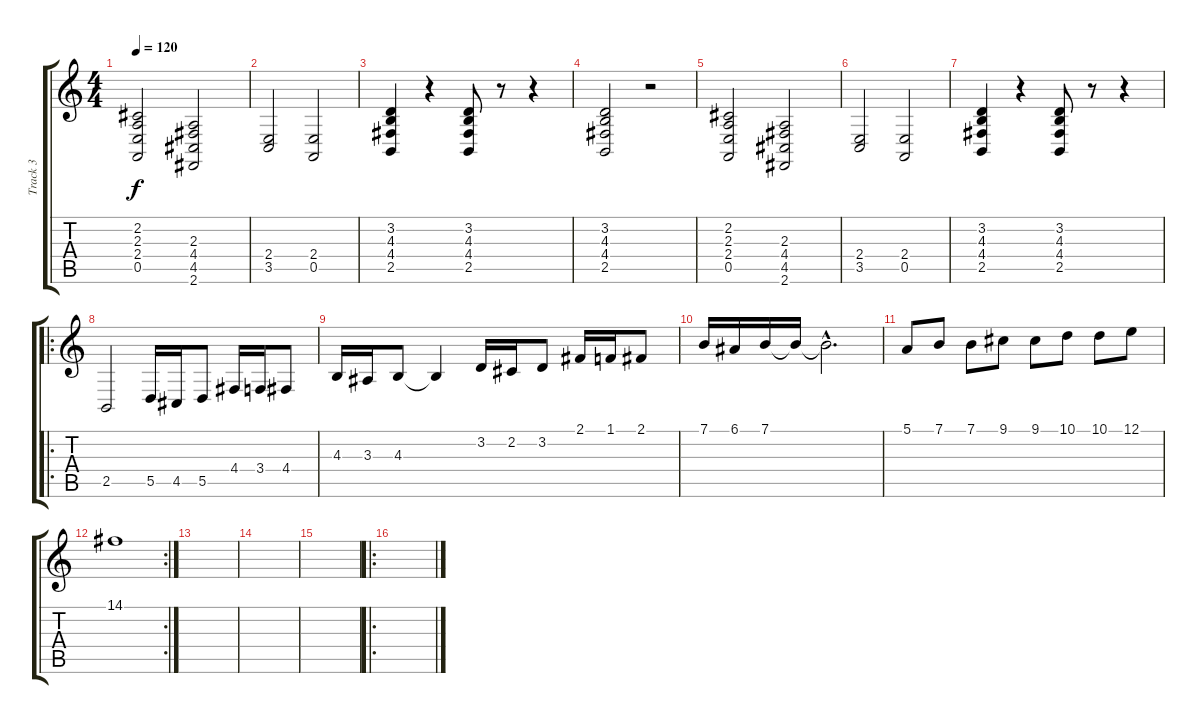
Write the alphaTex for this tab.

\track ("Track 3" "Track 3") {instrument lead2sawtooth}
\staff {score tabs}
\tuning (E4 B3 G3 D3 A2 E2) {hide}
\ts (4 4)
\tempo 120
\clef g2
\ks c
(2.2 2.3 2.4 0.5).2{dy f} (2.3 4.4 4.5 2.6).2 |
(2.4 3.5).2 (2.4 0.5).2 |
(3.2 4.3 4.4 2.5).4 r.4 (3.2 4.3 4.4 2.5).8 r.8 r.4 |
(3.2 4.3 4.4 2.5).2{instrument tremolostrings} r.2 |
(2.2 2.3 2.4 0.5).2 (2.3 4.4 4.5 2.6).2 |
(2.4 3.5).2 (2.4 0.5).2 |
(3.2 4.3 4.4 2.5).4 r.4 (3.2 4.3 4.4 2.5).8 r.8 r.4 |
\ro
2.5.2{instrument stringensemble2} 5.5.16 4.5.16 5.5.8 4.4.16 3.4.16 4.4.8 |
4.3.16 3.3.16 4.3.8 4.3{t}.4 3.2.16 2.2.16 3.2.8 2.1.16 1.1.16 2.1.8 |
7.1.16 6.1.16 7.1.16 7.1{t}.16 7.1{hac t}.2{d} |
5.1.8 7.1.8 7.1.8 9.1.8 9.1.8 10.1.8 10.1.8 12.1.8 |
\rc 2
14.1.1 |
|
|
|
\ro
